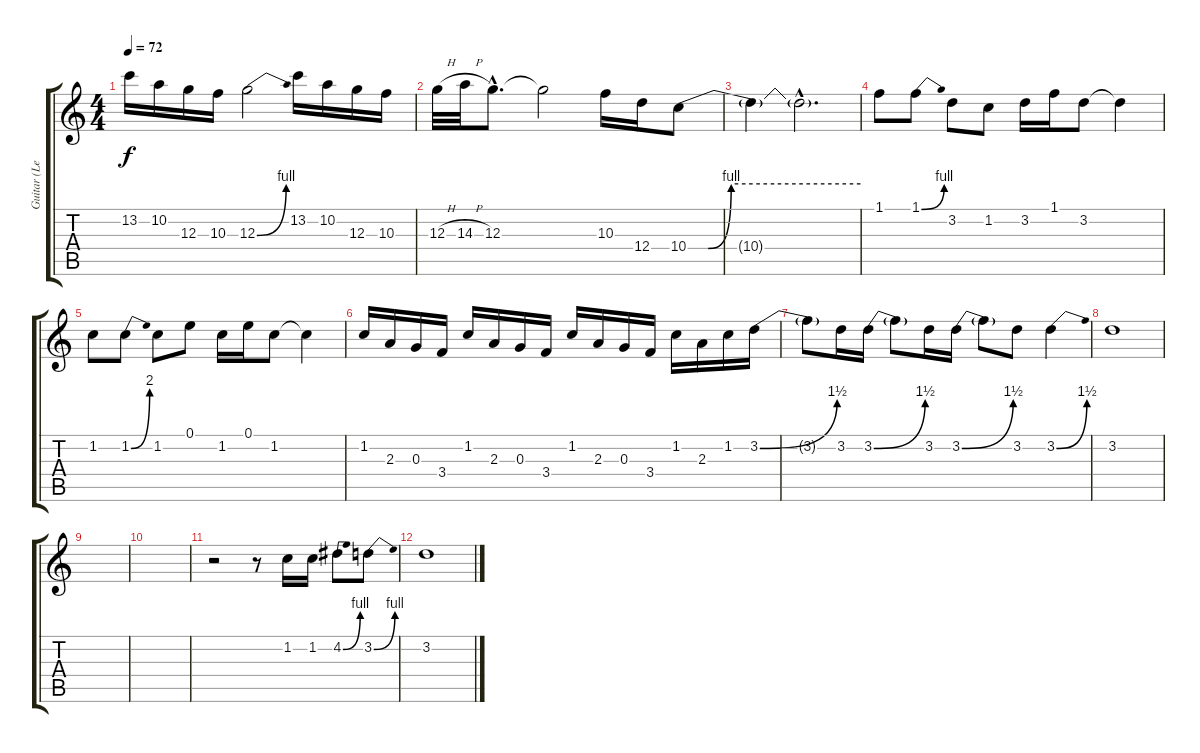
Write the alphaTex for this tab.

\track ("Guitar (Left)" "Guitar (Le") {instrument overdrivenguitar}
\staff {score tabs}
\tuning (E4 B3 G3 D3 A2 E2) {hide}
\ts (4 4)
\tempo 72
\clef g2
\ks c
13.2.16{dy f} 10.2.16 12.3.16 10.3.16 12.3{be (bend 0 0 60 4)}.2 13.2.16 10.2.16 12.3.16 10.3.16 |
12.3{h}.32 14.3{h}.32 12.3{hac}.8{d} 12.3{t}.2 10.3.16 12.4.16 10.4{be (custom 0 0 7 0 15 4 30 4 60 4)}.8 |
10.4{t}.4 10.4{hac t}.2{d} |
1.1.8 1.1{be (bend 0 0 60 4)}.8 3.2.8 1.2.8 3.2.16 1.1.16 3.2.8 3.2{t}.4 |
1.2.8 1.2{be (bend 0 0 60 8)}.8 1.2.8 0.1.8 1.2.16 0.1.16 1.2.8 1.2{t}.4 |
1.2.16 2.3.16 0.3.16 3.4.16 1.2.16 2.3.16 0.3.16 3.4.16 1.2.16 2.3.16 0.3.16 3.4.16 1.2.16 2.3.16 1.2.16 3.2{be (bend 0 0 60 6)}.16 |
3.2{t}.8 3.2.16 3.2{be (bend 0 0 60 6)}.16 3.2{t}.8 3.2.16 3.2{be (bend 0 0 60 6)}.16 3.2{t}.8 3.2.8 3.2{be (bend 0 0 60 6)}.4 |
3.2.1 |
|
|
r.2 r.8 1.2.16 1.2.16 4.2{be (bend 0 0 60 4)}.8 3.2{be (bend 0 0 60 4)}.8 |
3.2.1
